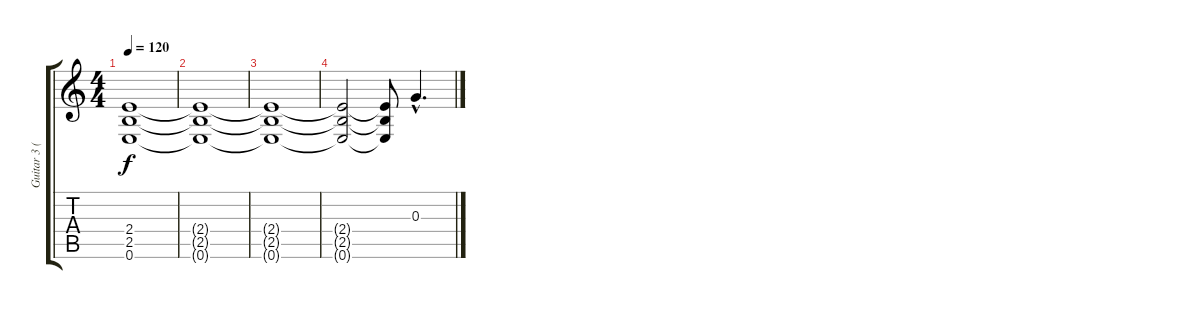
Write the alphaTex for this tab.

\track ("Guitar 3 (as on LP)" "Guitar 3 (") {instrument distortionguitar}
\staff {score tabs}
\tuning (E4 B3 G3 D3 A2 E2) {hide}
\ts (4 4)
\tempo 120
\clef g2
\ks c
(2.4 2.5 0.6).1{dy f} |
(2.4{t} 2.5{t} 0.6{t}).1 |
(2.4{t} 2.5{t} 0.6{t}).1 |
(2.4{t} 2.5{t} 0.6{t}).2 (2.4{t} 2.5{t} 0.6{t}).8 0.3{hac}.4{d}
